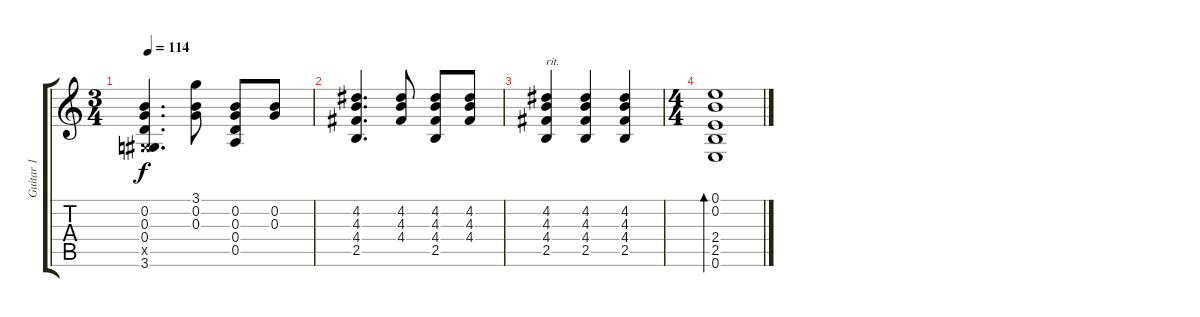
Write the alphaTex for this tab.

\track ("Guitar 1" "Guitar 1") {instrument acousticguitarsteel}
\staff {score tabs}
\tuning (E4 B3 G3 D3 A2 E2) {hide}
\ts (3 4)
\tempo 114
\clef g2
\ks c
(0.2 0.3 0.4 -1.5{x} 3.6).4{d dy f} (3.1 0.2 0.3).8 (0.2 0.3 0.4 0.5).8 (0.2 0.3).8 |
(4.2 4.3 4.4 2.5).4{d} (4.2 4.3 4.4).8 (4.2 4.3 4.4 2.5).8 (4.2 4.3 4.4).8 |
(4.2 4.3 4.4 2.5).4{txt "rit."} (4.2 4.3 4.4 2.5).4 (4.2 4.3 4.4 2.5).4 |
\ts (4 4)
(0.1 0.2 2.4 2.5 0.6).1{bd 480}
